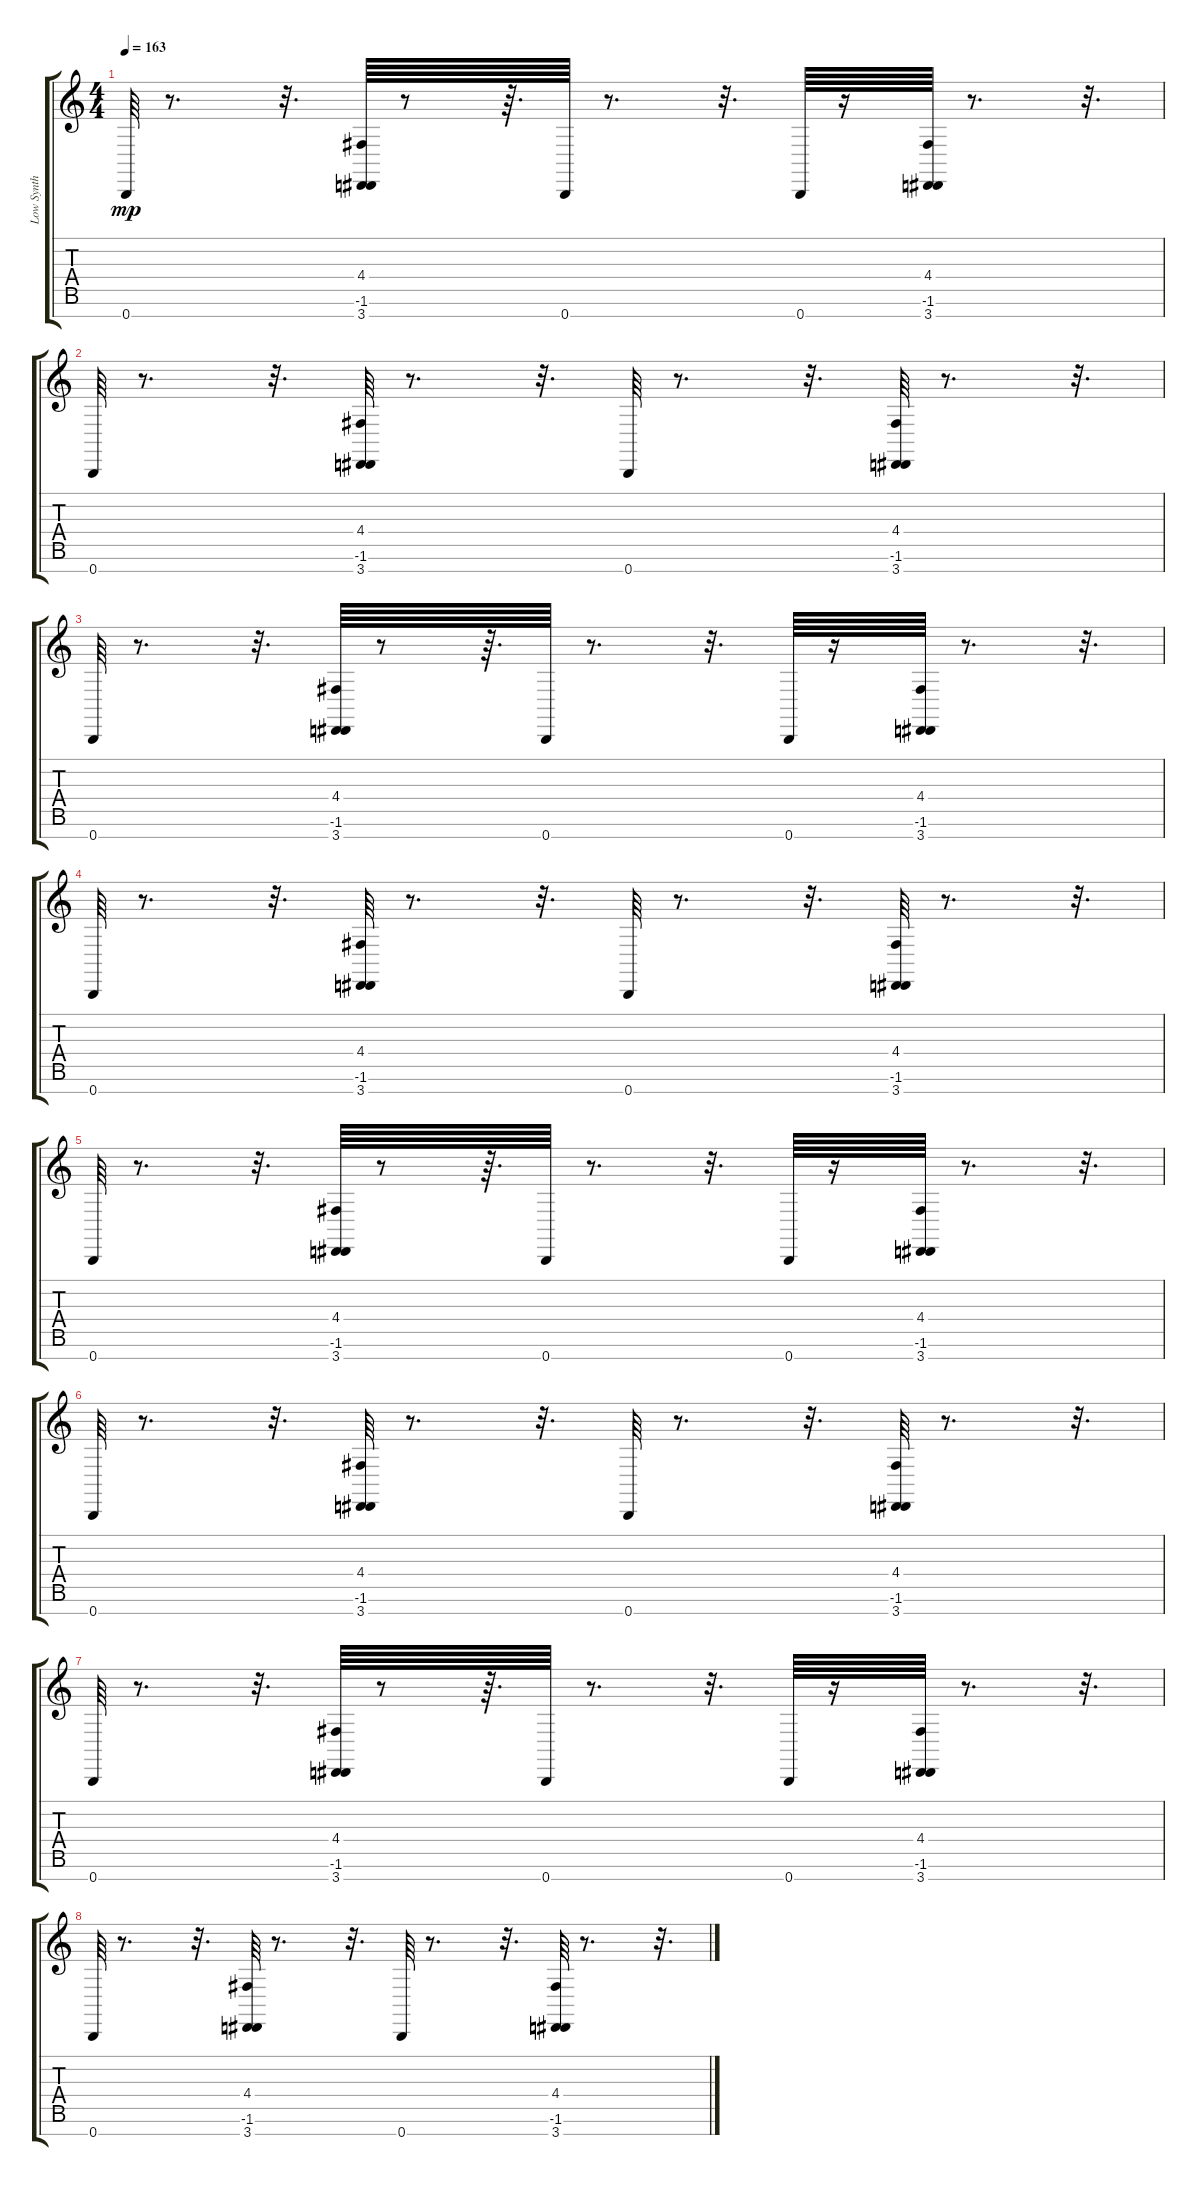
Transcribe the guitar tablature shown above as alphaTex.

\track ("Low Synth" "Low Synth") {instrument acousticgrandpiano}
\staff {score tabs}
\tuning (E4 B3 G3 D3 A2 E2 B1) {hide}
\ts (4 4)
\tempo 163
\clef g2
\ks c
0.7.64{dy mp} r.8{d} r.32{d} (4.4 -1.6 3.7).64 r.8 r.64{d} 0.7.64 r.8{d} r.32{d} 0.7.64 r.16 (4.4 -1.6 3.7).64 r.8{d} r.32{d} |
0.7.64 r.8{d} r.32{d} (4.4 -1.6 3.7).64 r.8{d} r.32{d} 0.7.64 r.8{d} r.32{d} (4.4 -1.6 3.7).64 r.8{d} r.32{d} |
0.7.64 r.8{d} r.32{d} (4.4 -1.6 3.7).64 r.8 r.64{d} 0.7.64 r.8{d} r.32{d} 0.7.64 r.16 (4.4 -1.6 3.7).64 r.8{d} r.32{d} |
0.7.64 r.8{d} r.32{d} (4.4 -1.6 3.7).64 r.8{d} r.32{d} 0.7.64 r.8{d} r.32{d} (4.4 -1.6 3.7).64 r.8{d} r.32{d} |
0.7.64 r.8{d} r.32{d} (4.4 -1.6 3.7).64 r.8 r.64{d} 0.7.64 r.8{d} r.32{d} 0.7.64 r.16 (4.4 -1.6 3.7).64 r.8{d} r.32{d} |
0.7.64 r.8{d} r.32{d} (4.4 -1.6 3.7).64 r.8{d} r.32{d} 0.7.64 r.8{d} r.32{d} (4.4 -1.6 3.7).64 r.8{d} r.32{d} |
0.7.64 r.8{d} r.32{d} (4.4 -1.6 3.7).64 r.8 r.64{d} 0.7.64 r.8{d} r.32{d} 0.7.64 r.16 (4.4 -1.6 3.7).64 r.8{d} r.32{d} |
0.7.64 r.8{d} r.32{d} (4.4 -1.6 3.7).64 r.8{d} r.32{d} 0.7.64 r.8{d} r.32{d} (4.4 -1.6 3.7).64 r.8{d} r.32{d}
